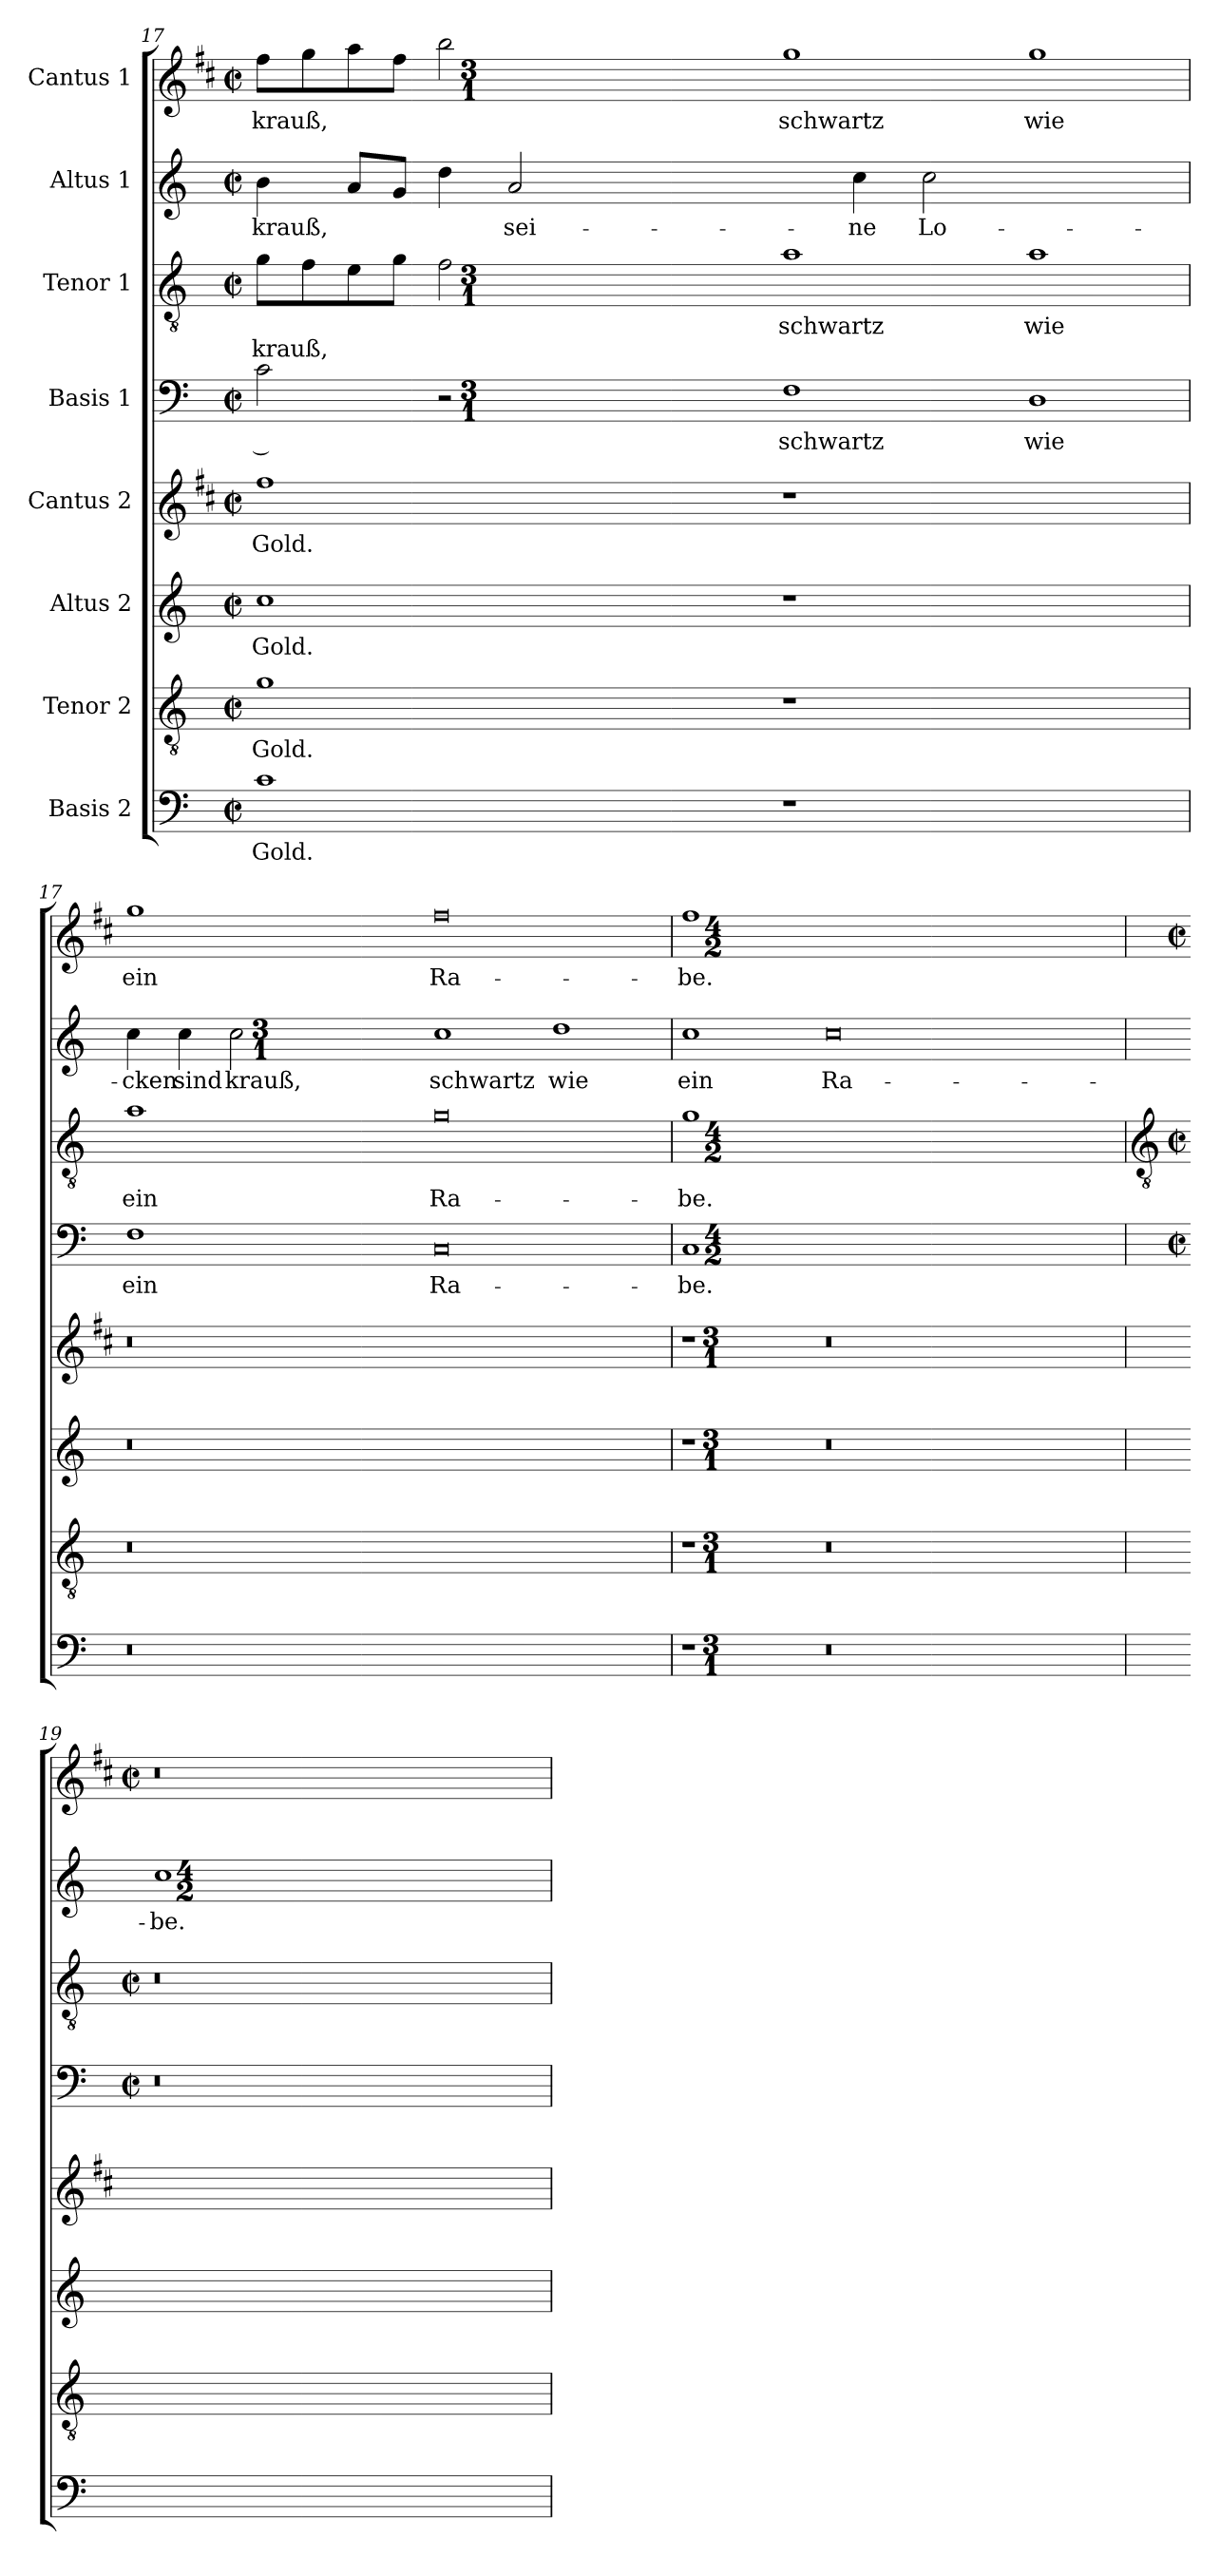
**kern	**text	**kern	**text	**kern	**text	**kern	**text	**kern	**text	**kern	**text	**text	**kern	**text	**kern	**text
*part8	*part8	*part7	*part7	*part6	*part6	*part5	*part5	*part4	*part4	*part3	*part3	*part3	*part2	*part2	*part1	*part1
*staff8	*staff8	*staff7	*staff7	*staff6	*staff6	*staff5	*staff5	*staff4	*staff4	*staff3	*staff3	*staff3	*staff2	*staff2	*staff1	*staff1
*I"Basis 2	*	*I"Tenor 2	*	*I"Altus 2	*	*I"Cantus 2	*	*I"Basis 1	*	*I"Tenor 1	*	*	*I"Altus 1	*	*I"Cantus 1	*
!!LO:LB:g=z
*clefF4	*	*clefGv2	*	*clefG2	*	*clefG2	*	*clefF4	*	*clefGv2	*	*	*clefG2	*	*clefG2	*
*	*	*	*	*	*	*ITrd1c2	*	*	*	*	*	*	*	*	*ITrd1c2	*
*k[]	*	*k[]	*	*k[]	*	*k[]	*	*k[]	*	*k[]	*	*	*k[]	*	*k[]	*
*C:	*	*C:	*	*C:	*	*C:	*	*C:	*	*C:	*	*	*C:	*	*C:	*
*M4/2	*	*M4/2	*	*M4/2	*	*M4/2	*	*M4/2	*	*M4/2	*	*	*M4/2	*	*M4/2	*
*met(c|)	*	*met(c|)	*	*met(c|)	*	*met(c|)	*	*met(c|)	*	*met(c|)	*	*	*met(c|)	*	*met(c|)	*
=17	=17	=17	=17	=17	=17	=17	=17	=17	=17	=17	=17	=17	=17	=17	=17	=17
!	!LO:LY:b	!	!LO:LY:b	!	!LO:LY:b	!	!LO:LY:b	!	!LO:LY:b	!	!	!LO:LY:b	!	!LO:LY:b	!	!LO:LY:b
1c	Gold.	1g	Gold.	1cc	Gold.	1ee	Gold.	2c	__	8gL	.	krauß,	4b	krauß,	8eeL	krauß,
.	.	.	.	.	.	.	.	.	.	8f	.	.	.	.	8ff	.
.	.	.	.	.	.	.	.	.	.	8e	.	.	8aL	.	8gg	.
.	.	.	.	.	.	.	.	.	.	8gJ	.	.	8gJ	.	8eeJ	.
.	.	.	.	.	.	.	.	2r	.	2f	.	.	4dd	.	2aa	.
!	!	!	!	!	!	!	!	!	!	!	!	!	!	!LO:LY:b	!	!
.	.	.	.	.	.	.	.	.	.	.	.	.	2a	sei-	.	.
*	*	*	*	*	*	*	*	*M3/1	*	*M3/1	*	*	*	*	*M3/1	*
!	!	!	!	!	!	!	!	!	!LO:LY:b	!	!LO:LY:b	!	!	!	!	!LO:LY:b
1r	.	1r	.	1r	.	1r	.	1F	schwartz	1a	schwartz	.	.	.	1ff	schwartz
!	!	!	!	!	!	!	!	!	!	!	!	!	!	!LO:LY:b	!	!
.	.	.	.	.	.	.	.	.	.	.	.	.	4cc	-ne	.	.
!	!	!	!	!	!	!	!	!	!	!	!	!	!	!LO:LY:b	!	!
.	.	.	.	.	.	.	.	.	.	.	.	.	2cc	Lo-	.	.
!	!	!	!	!	!	!	!	!	!LO:LY:b	!	!LO:LY:b	!	!	!	!	!LO:LY:b
1ryy	.	1ryy	.	1ryy	.	1ryy	.	1D	wie	1a	wie	.	1ryy	.	1ff	wie
=17A	=17A	=17A	=17A	=17A	=17A	=17A	=17A	=17A	=17A	=17A	=17A	=17A	=17A	=17A	=17A	=17A
!	!	!	!	!	!	!	!	!	!LO:LY:b	!	!LO:LY:b	!	!	!LO:LY:b	!	!LO:LY:b
0r	.	0r	.	0r	.	0r	.	1F	ein	1a	ein	.	4cc	-cken	1ff	ein
!	!	!	!	!	!	!	!	!	!	!	!	!	!	!LO:LY:b	!	!
.	.	.	.	.	.	.	.	.	.	.	.	.	4cc	sind	.	.
!	!	!	!	!	!	!	!	!	!	!	!	!	!	!LO:LY:b	!	!
.	.	.	.	.	.	.	.	.	.	.	.	.	2cc	krauß,	.	.
*	*	*	*	*	*	*	*	*	*	*	*	*	*M3/1	*	*	*
!	!	!	!	!	!	!	!	!	!LO:LY:b	!	!LO:LY:b	!	!	!LO:LY:b	!	!LO:LY:b
.	.	.	.	.	.	.	.	0C	Ra-	0g	Ra-	.	1cc	schwartz	0ee	Ra-
!	!	!	!	!	!	!	!	!	!	!	!	!	!	!LO:LY:b	!	!
1ryy	.	1ryy	.	1ryy	.	1ryy	.	.	.	.	.	.	1dd	wie	.	.
=18A	=18A	=18A	=18A	=18A	=18A	=18A	=18A	=18A	=18A	=18A	=18A	=18A	=18A	=18A	=18A	=18A
!	!	!	!	!	!	!	!	!	!LO:LY:b	!	!LO:LY:b	!	!	!LO:LY:b	!	!LO:LY:b
1r	.	1r	.	1r	.	1r	.	1C	-be.	1g	-be.	.	1cc	ein	1ee	-be.
*M3/1	*	*M3/1	*	*M3/1	*	*M3/1	*	*M4/2	*	*M4/2	*	*	*	*	*M4/2	*
*	*	*	*	*	*	*	*	*met(c|)	*	*met(c|)	*	*	*	*	*met(c|)	*
!	!	!	!	!	!	!	!	!	!	!	!	!	!	!LO:LY:b	!	!
0.r	.	0.r	.	0.r	.	0.r	.	0.ryy	.	0.ryy	.	.	0cc	Ra-	0.ryy	.
.	.	.	.	.	.	.	.	.	.	.	.	.	1ryy	.	.	.
!!LO:LB:g=z
=19	=19	=19	=19	=19	=19	=19	=19	=19	=19	=19	=19	=19	=19	=19	=19	=19
*	*	*	*	*	*	*	*	*	*	*clefGv2	*	*	*	*	*	*
*	*	*	*	*	*	*	*	*M4/2	*	*M4/2	*	*	*	*	*M4/2	*
*	*	*	*	*	*	*	*	*met(c|)	*	*met(c|)	*	*	*	*	*met(c|)	*
!	!	!	!	!	!	!	!	!	!	!	!	!	!	!LO:LY:b	!	!
0.r	.	0.r	.	0.r	.	0.r	.	0r	.	0r	.	.	1cc	-be.	0r	.
*	*	*	*	*	*	*	*	*	*	*	*	*	*M4/2	*	*	*
*	*	*	*	*	*	*	*	*	*	*	*	*	*met(c|)	*	*	*
.	.	.	.	.	.	.	.	.	.	.	.	.	0ryy	.	.	.
.	.	.	.	.	.	.	.	1ryy	.	1ryy	.	.	.	.	1ryy	.
*M4/2	*	*M4/2	*	*M4/2	*	*M4/2	*	*	*	*	*	*	*	*	*	*
*met(c|)	*	*met(c|)	*	*met(c|)	*	*met(c|)	*	*	*	*	*	*	*	*	*	*
=	=	=	=	=	=	=	=	=	=	=	=	=	=	=	=	=
*-	*-	*-	*-	*-	*-	*-	*-	*-	*-	*-	*-	*-	*-	*-	*-	*-
